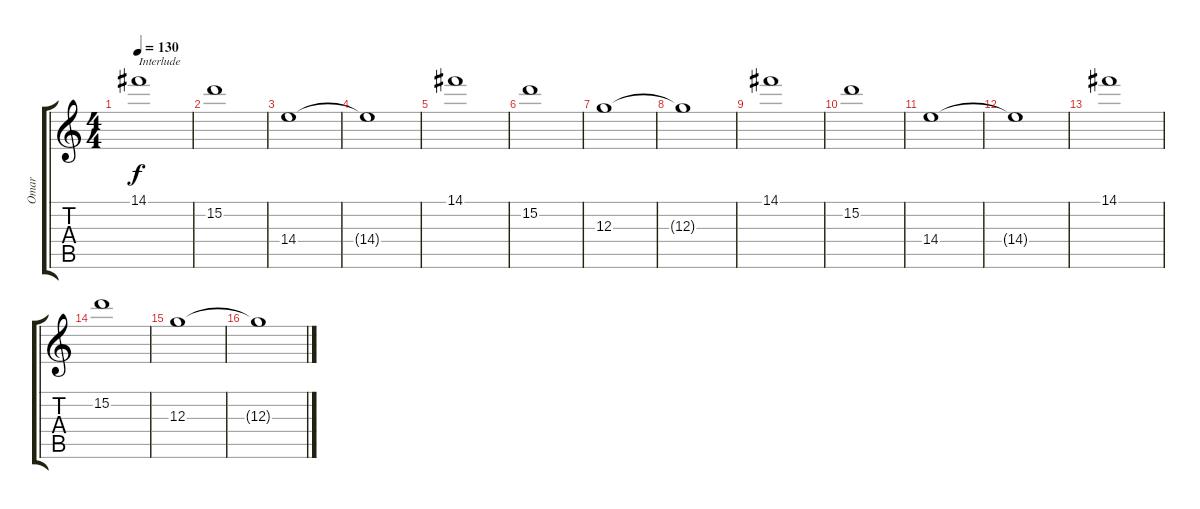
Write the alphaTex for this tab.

\track ("Omar" "Omar") {instrument distortionguitar}
\staff {score tabs}
\tuning (E4 B3 G3 D3 A2 E2) {hide}
\ts (4 4)
\tempo 130
\clef g2
\ks c
14.1.1{txt "Interlude" dy f} |
15.2.1 |
14.4.1 |
14.4{t}.1 |
14.1.1 |
15.2.1 |
12.3.1 |
12.3{t}.1 |
14.1.1 |
15.2.1 |
14.4.1 |
14.4{t}.1 |
14.1.1 |
15.2.1 |
12.3.1 |
12.3{t}.1
